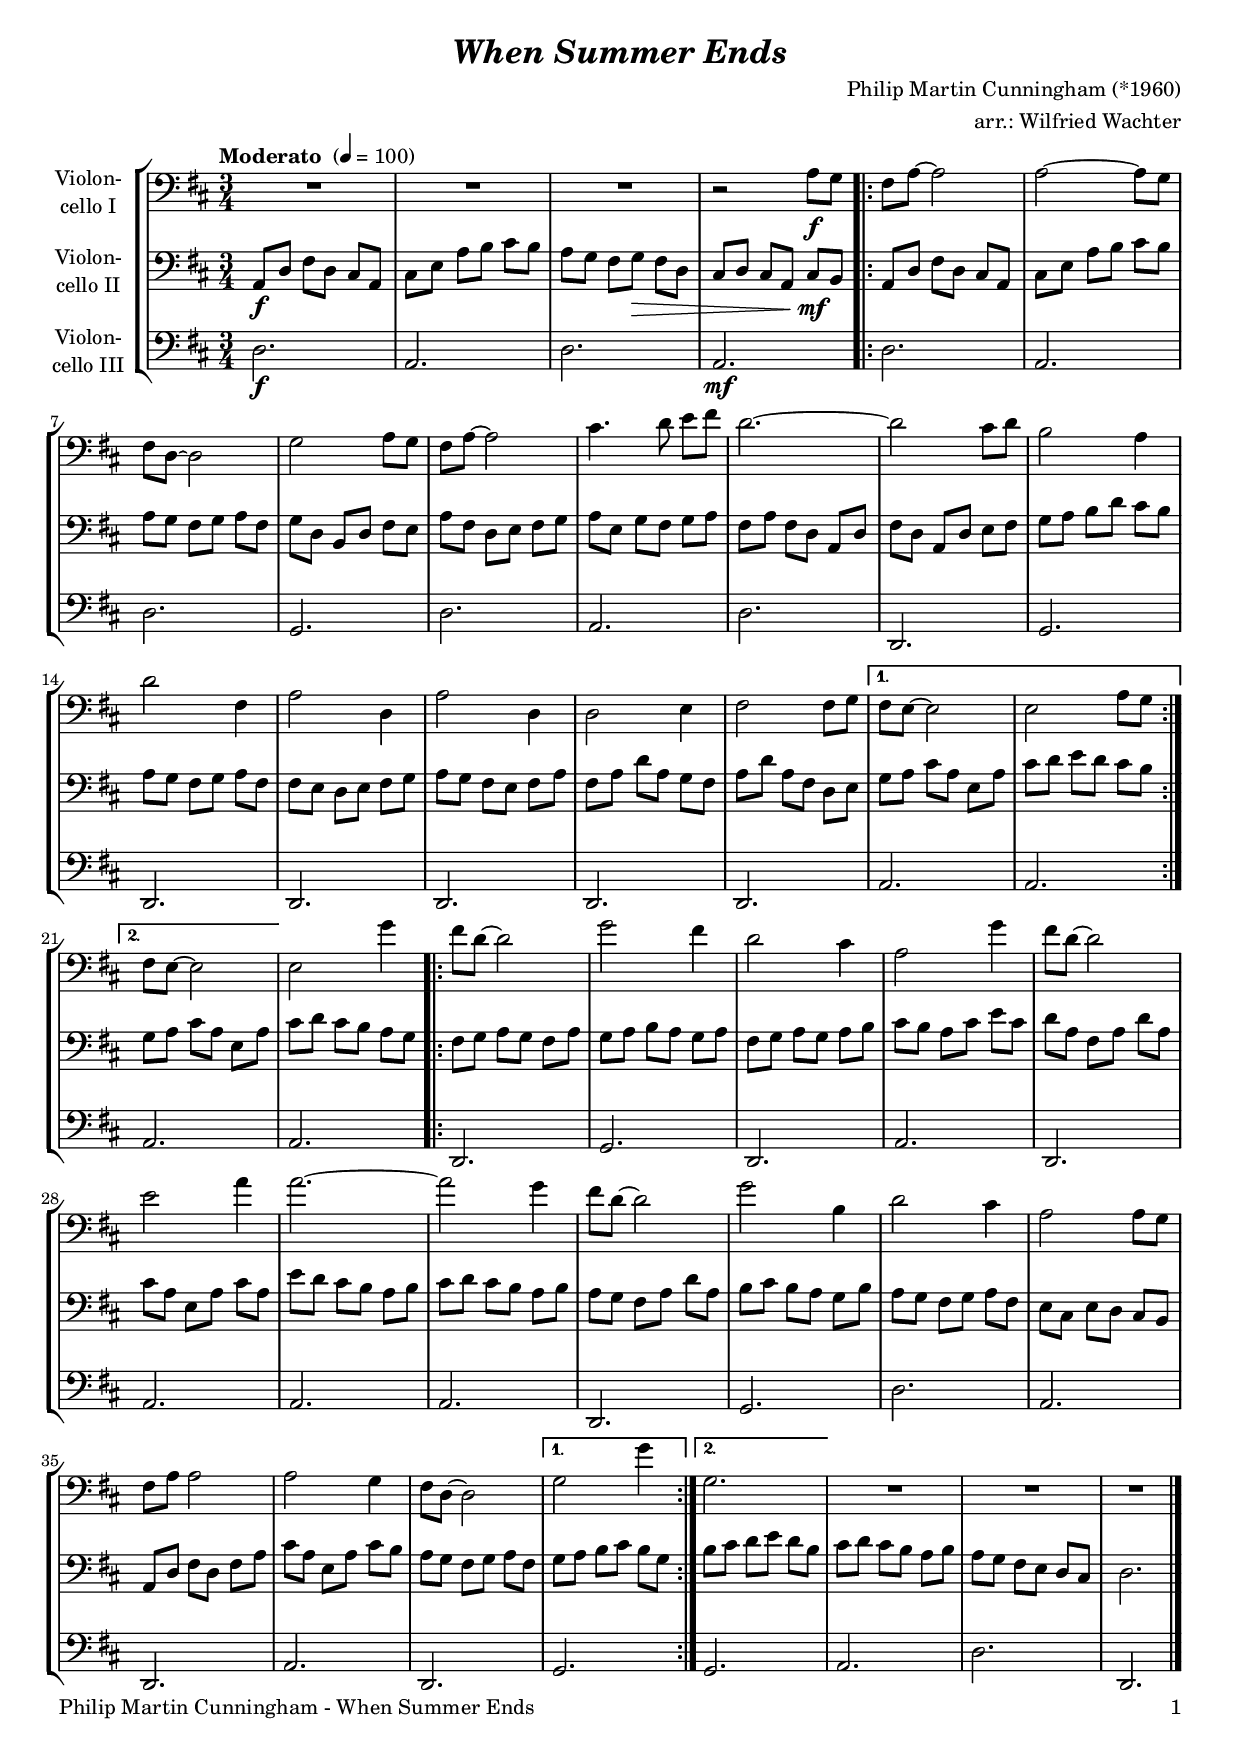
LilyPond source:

\version "2.18.2"
\include "deutsch.ly"
  
#(set-global-staff-size 18)

\header {
  title     = \markup \bold \italic "When Summer Ends"
  composer  = "Philip Martin Cunningham (*1960)"
  arranger  = "arr.: Wilfried Wachter"
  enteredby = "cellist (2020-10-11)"
%  piece     = ""
}

voiceconsts = {
  \key c \major
  \time 3/4
  \clef "bass"
%  \numericTimeSignature
  \compressFullBarRests
  % Set default beaming for all staves
  \set Timing.beamExceptions = #'()
  \set Timing.baseMoment     = #(ly:make-moment 1 4)
  \set Timing.beatStructure  = #'(1 1 1)
  \tempo "Moderato " 4=100
}

micl = "clarinet"
mifl = "flute"
miob = "oboe"
mifh = "french horn"
misx = "tenor sax"
mist = "string ensemble 1"
miba = "cello"

va = \relative c' {
  \voiceconsts

  R2.*3
  r2 g8\f f
  \repeat volta 2 {
    e g~ g2
    g~ g8 f
    e c~ c2
    f g8 f
    e g~ g2
    h4. c8 d e
    c2.~
    c2 h8 c
    a2 g4
    c2 e,4
    g2 c,4

    g'2 c,4
    c2 d4
    e2 e8 f
  }
  \alternative {
    { e d~ d2 | d g8 f }
    { e8 d~ d2 }
  } 
  d f'4
  \repeat volta 2 {
    e8 c~ c2
    f e4
    c2 h4
    g2 f'4
    e8 c~ c2
    d g4
    g2.~

    g2 f4
    e8 c~ c2
    f a,4
    c2 h4
    g2 g8 f
    e g g2
    g f4
    e8 c~ c2
  }
  \alternative {
    { f f'4 }
    { f,2. }
  }
  R2.*3 \bar "|."
}

vb = \relative c {
  \voiceconsts

  g8\f c e c h g
  h d g a h a
  g f e f\> e c
  h c h g h\!\mf a
  \repeat volta 2 {
    g c e c h g
    h d g a h a

    g f e f g e
    f c a c e d
    g e c d e f
    g d f e f g
    e g e c g c
    e c g c d e
    f g a c h a

    g f e f g e
    e d c d e f
    g f e d e g
    e g c g f e
    g c g e c d
  }
  \alternative {
    { f g h g d g | h c d c h a }
    { f g h g d g }
  } 
  h c h a g f
  \repeat volta 2 {
    e f g f e g
    f g a g f g
    e f g f g a
    h a g h d h
    c g e g c g

    h g d g h g
    d' c h a g a
    h c h a g a
    g f e g c g
    a h a g f a
    g f e f g e
    d h d c h a

    g c e c e g
    h g d g h a
    g f e f g e
  }
  \alternative {
    { f g a h a f }
    { a h c d c a }
  }
  h c h a g a
  g f e d c h
  c2. \bar "|."
}

vc = \relative c {
  \voiceconsts

  c2.\f
  g
  c
  g\mf
  \repeat volta 2 {
    c
    g

    c
    f,
    c'
    g
    c
    c,
    f

    c
    c
    c
    c
    c
  }
  \alternative {
    { g' | g }
    { g }
  }
  g
  \repeat volta 2 {
    c,
    f
    c
    g'
    c,

    g'
    g
    g
    c,
    f
    c'
    g

    c,
    g'
    c,
  }
  \alternative {
    { f }
    { f }
  }
  g
  c
  c, \bar "|."
}


music = \new StaffGroup <<
      \new Staff {
	\set Staff.midiInstrument = \miba
	\set Staff.instrumentName = \markup \center-column { "Violon-" "cello I" }
	\transpose c d { \va }
      }

      \new Staff {
	\set Staff.midiInstrument = \miba
	\set Staff.instrumentName = \markup \center-column { "Violon-" "cello II" }
	\transpose c d { \vb }
      }

      \new Staff {
	\set Staff.midiInstrument = \miba
	\set Staff.instrumentName = \markup \center-column { "Violon-" "cello III" }
	\transpose c d { \vc }
      }
>>

\book {
   \paper {
    print-page-number = ##t
    print-first-page-number = ##t
    ragged-last-bottom = ##f
    oddHeaderMarkup = \markup \null
    evenHeaderMarkup = \markup \null
    oddFooterMarkup = \markup {
      \fill-line {
        \on-the-fly #print-page-number-check-first
        "Philip Martin Cunningham - When Summer Ends" \fromproperty #'page:page-number-string
      }
    }
    evenFooterMarkup = \oddFooterMarkup
  } \score {
    \music
    \layout {}
  }

  \score {
    \unfoldRepeats \music

    \midi {
      \context {
        \Score
      }
    }
  }
}